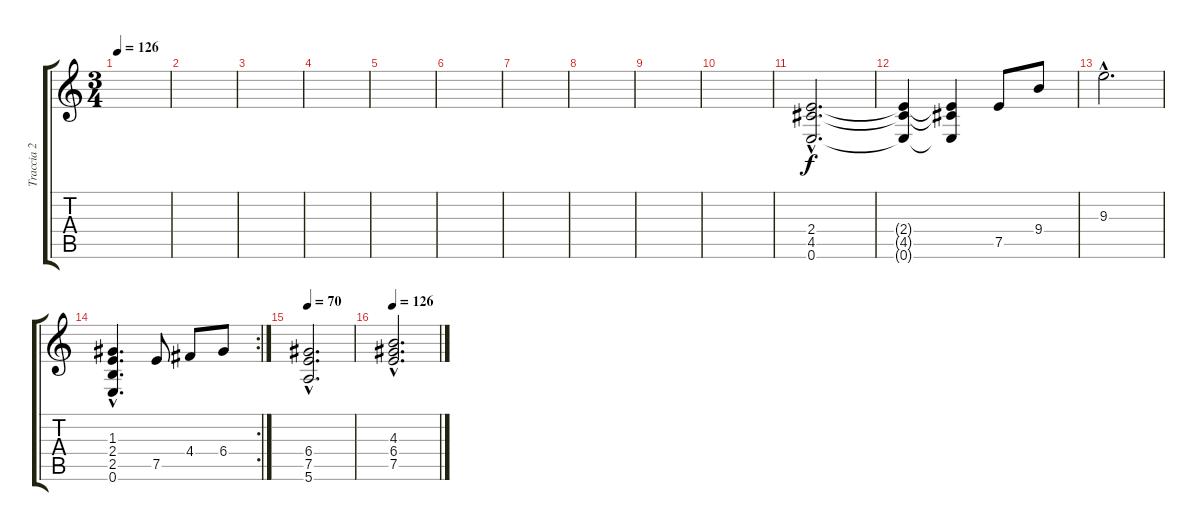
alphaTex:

\track ("Traccia 2" "Traccia 2") {instrument overdrivenguitar}
\staff {score tabs}
\tuning (E4 B3 G3 D3 A2 E2) {hide}
\ts (3 4)
\tempo 126
\clef g2
\ks c
|
|
|
|
|
|
|
|
|
|
(2.4{hac} 4.5{hac} 0.6{hac}).2{d} |
(2.4{t} 4.5{t} 0.6{t}).4 (2.4{t} 4.5{t} 0.6{t}).4 7.5.8 9.4.8 |
9.3{hac}.2{d} |
\rc 2
(1.3{hac} 2.4{hac} 2.5{hac} 0.6{hac}).4{d} 7.5.8 4.4.8 6.4.8 |
\tempo 70
(6.4{hac} 7.5{hac} 5.6{hac}).2{d} |
\tempo 126
(4.3{hac} 6.4 7.5).2{d}
